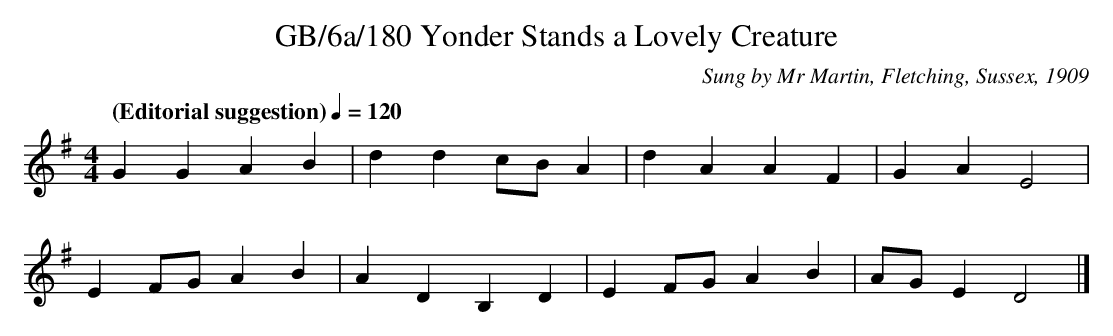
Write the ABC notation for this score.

X:1
T:GB/6a/180 Yonder Stands a Lovely Creature
C:Sung by Mr Martin, Fletching, Sussex, 1909
M:4/4
L:1/4
Q:"(Editorial suggestion)" 1/4=120
K:Dmix
G G A B | d d c/B/ A | d A A F | G A E2 |
E F/G/ A B | A D B, D | E F/G/ A B | A/G/ E D2 |]
